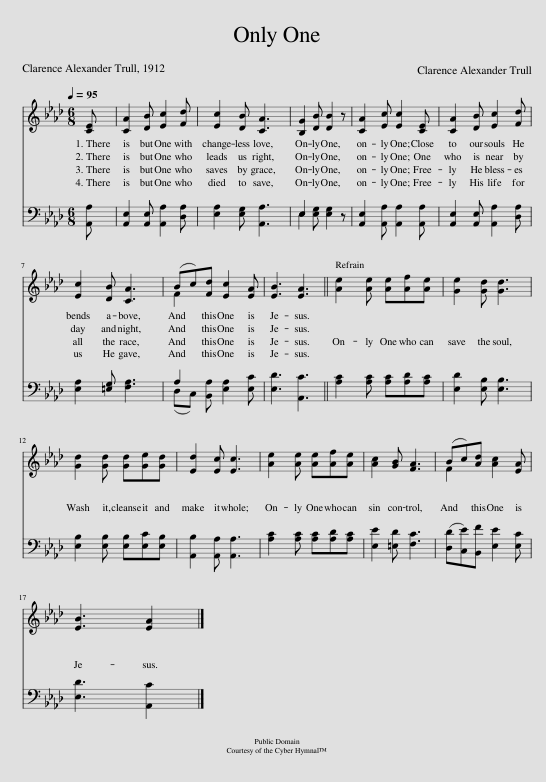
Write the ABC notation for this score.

X:1
%%score ( 1 2 ) ( 3 4 )
L:1/8
Q:1/4=95
M:6/8
I:linebreak $
K:Ab
V:1 treble
V:2 treble
V:3 bass
V:4 bass
V:1
 [CE] | [CA]2 [DB] [Ec]2 [Fd] | [Ec]2 [DB] [CA]3 | [B,G]2 [DB] [DB]2 z | [CA]2 [Ec] [Ec]2 [CE] | %5
 [CA]2 [DB] [Ec]2 [Fd] |$ [Ec]2 [DB] [CA]3 | (Bc)[Fd] [Ec]2 [EA] | [EB]3 [EA]3 || [Ae]2 [Ae] [Ae][Af][Ae] | %10
 [Ge]2 [Gd] [Gd]3 |$ [Gd]2 [Gd] [Gd][Ge][Gd] | [Ed]2 [Ec] [Ec]3 | [Ae]2 [Ae] [Ae][Af][Ae] | [Ac]2 [GB] [FA]3 | %15
 (Bc)[Ad] [Ac]2 [EA] |$ [EB]3 [EA]2 |] %17
V:2
 x | x6 | x6 | x6 | x6 | %5
 x6 |$ x6 | F2 x4 | x6 || x6 | %10
 x6 |$ x6 | x6 | x6 | x6 | %15
 F2 x4 |$ x5 |] %17
V:3
 [A,,A,] | [A,,E,]2 [A,,E,] [A,,A,]2 [D,A,] | [E,A,]2 [E,G,] [A,,A,]3 | E,2 [E,G,] [E,G,]2 z | [A,,E,]2 [A,,A,] [A,,A,]2 [A,,A,] | %5
 [A,,E,]2 [A,,E,] [A,,A,]2 [D,A,] |$ [E,A,]2 [=E,G,] [F,A,]3 | A,2 [B,,A,] [E,A,]2 [E,C] | [E,D]3 [A,,C]3 || [A,C]2 [A,C] [A,C][A,D][A,C] | %10
 [E,D]2 [E,B,] [E,B,]3 |$ [E,B,]2 [E,B,] [E,B,][E,C][E,B,] | [A,,B,]2 [A,,A,] [A,,A,]3 | [A,C]2 [A,C] [A,C][A,D][A,C] | [E,E]2 [=E,D] [F,C]3 | %15
 ([D,D][C,E])[B,,F] [E,E]2 [E,C] |$ [E,D]3 [A,,C]2 |] %17
V:4
 x | x6 | x6 | E,2 x4 | x6 | %5
 x6 |$ x6 | (D,C,) x4 | x6 || x6 | %10
 x6 |$ x6 | x6 | x6 | x6 | %15
 x6 |$ x5 |] %17
